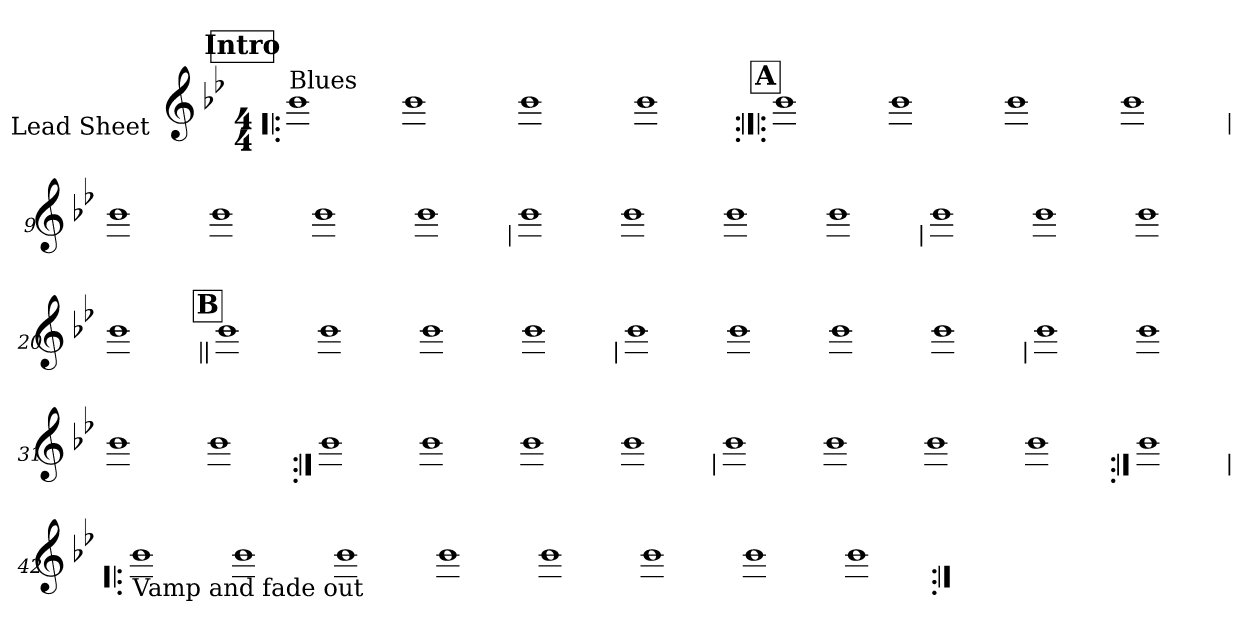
**kern
*part1
*staff1
*I"Lead Sheet
*stria0
*clefG2
*k[b-e-]
*g:
*M4/4
*MM97
!!LO:REH:place=s1:a:t=Intro
=1!|:
!LO:TX:a:t=Blues
1b-
=2-
1b-
=3-
1b-
=4-
1b-
!!LO:LB:g=z
!!LO:REH:place=s1:a:t=A
=5:|!|:
1b-
=6-
1b-
=7-
1b-
=8-
1b-
!!LO:LB:g=z
=9
1b-
=10-
1b-
=11-
1b-
=12-
1b-
!!LO:LB:g=z
=13
1b-
=14-
1b-
=15-
1b-
=16-
1b-
!!LO:LB:g=z
=17
1b-
=18-
1b-
=19-
1b-
=20-
1b-
!!LO:LB:g=z
!!LO:REH:place=s1:a:t=B
=21||
1b-
=22-
1b-
=23-
1b-
=24-
1b-
!!LO:LB:g=z
=25
1b-
=26-
1b-
=27-
1b-
=28-
1b-
!!LO:LB:g=z
=29
1b-
=30-
1b-
=31-
1b-
=32-
1b-
!!LO:LB:g=z
=33:|!
1b-
=34-
1b-
=35-
1b-
=36-
1b-
!!LO:LB:g=z
=37
1b-
=38-
1b-
=39-
1b-
=40-
1b-
!!LO:LB:g=z
=41:|!
1b-
!!LO:LB:g=z
=42!|:
!LO:TX:b:t=Vamp and fade out
1b-
=43-
1b-
=44-
1b-
=45-
1b-
=46-
1b-
=47-
1b-
=48-
1b-
=49-
1b-
=:|!
*-
